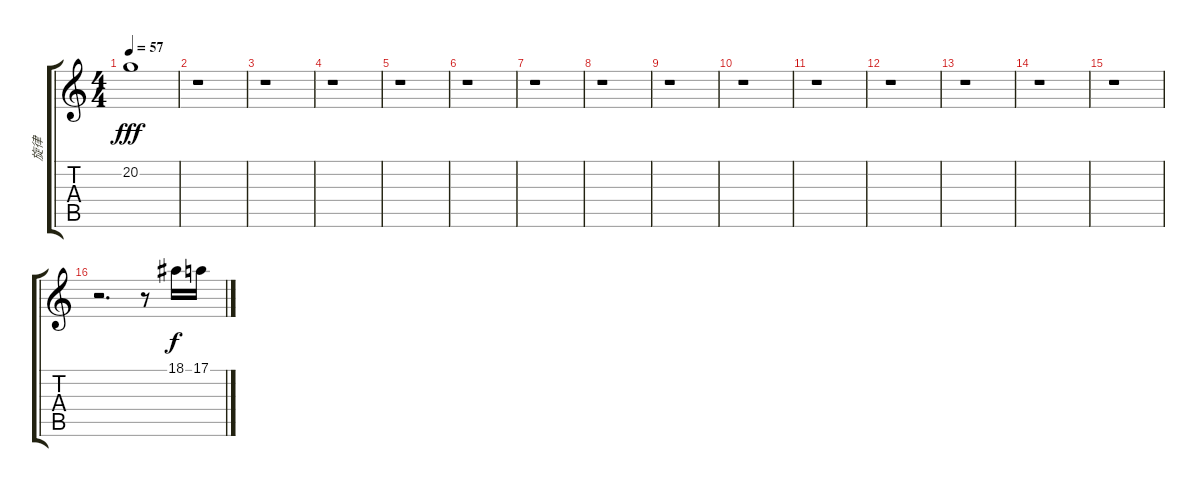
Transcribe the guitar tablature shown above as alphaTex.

\track ("旋律" "旋律") {instrument brightacousticpiano}
\staff {score tabs}
\tuning (E4 B3 G3 D3 A2 E2) {hide}
\ts (4 4)
\tempo 57
\clef g2
\ks c
20.2.1{dy fff} |
r.1 |
r.1 |
r.1 |
r.1 |
r.1 |
r.1 |
r.1 |
r.1 |
r.1 |
r.1 |
r.1 |
r.1 |
r.1 |
r.1 |
r.2{d} r.8 18.1.16{dy f} 17.1.16
